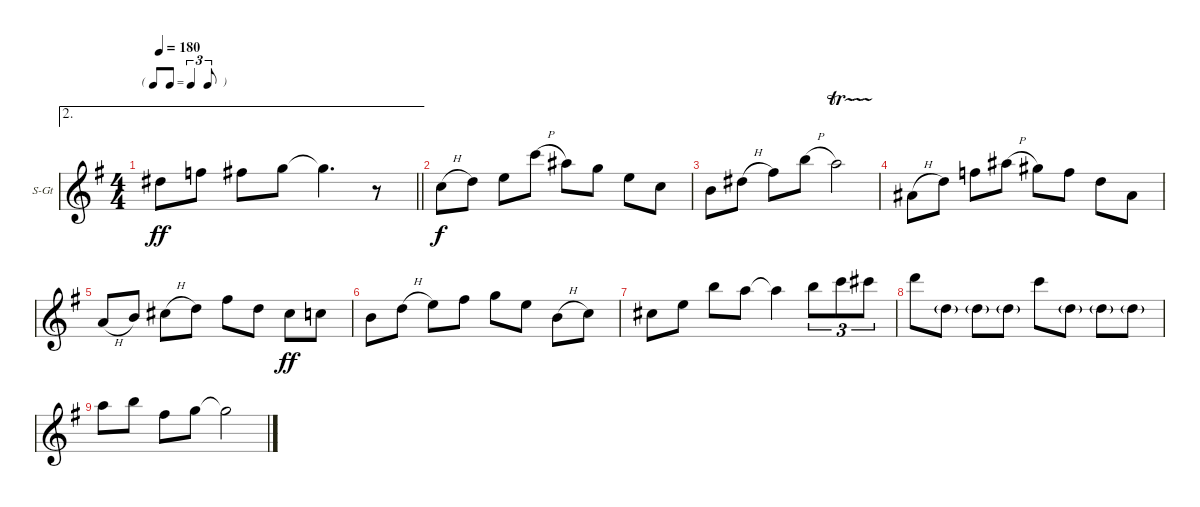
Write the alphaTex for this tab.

\defaultSystemsLayout 4
\bracketExtendMode nobrackets
\firstSystemTrackNameOrientation horizontal
\otherSystemsTrackNameOrientation horizontal
\track ("Steel Guitar" "S-Gt") {instrument acousticguitarsteel}
\staff {score}
\tuning (E4 B3 G3 D3 A2 E2)
\ae 2
\ts (4 4)
\tf triplet8th
\tempo 180
\clef g2
\barLineRight lightlight
\ks g
8.3.8{dy ff} 6.2.8 7.2.8 8.2.8 8.2{t}.4{d} r.8 |
5.3{h}.8{dy f} 7.3.8 5.2.8 8.1{h}.8 6.1.8 8.2.8 9.3.8 10.4.8 |
4.3.8 4.2{h}.8 7.2.8 7.1{h}.8 5.1{tr (7 16)}.2 |
3.3{h}.8 7.3.8 6.2.8 6.1{h}.8 4.1.8 6.2.8 7.3.8 8.4.8 |
7.4{h}.8 9.4.8 6.3{h}.8 7.3.8 7.2.8 7.3.8 6.3.8{dy ff} 5.3.8 |
4.3.8 3.2{h}.8 5.2.8 7.2.8 3.1.8 5.2.8 4.3{h}.8 5.3.8 |
6.3.8 5.2.8 7.1.8 5.1.8 5.1{t}.4 7.1.8{tu (3 2)} 8.1.8{tu (3 2)} 9.1.8{tu (3 2)} |
10.1.8 7.3{g pm}.8 7.3{g pm}.8 7.3{g pm}.8 8.1.8 7.3{g pm}.8 7.3{g pm}.8 7.3{g pm}.8 |
10.2.8 12.2.8 11.3.8 12.3.8 12.3{t}.2
